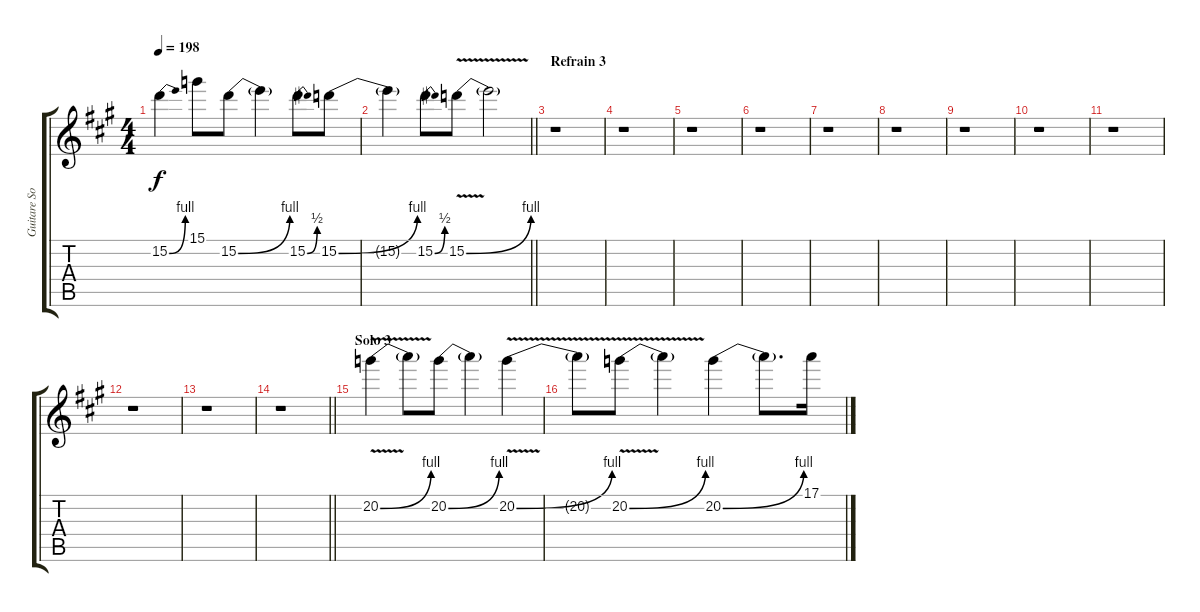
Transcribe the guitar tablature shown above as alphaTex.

\track ("Guitare Solo (Angus Young)" "Guitare So") {instrument distortionguitar}
\staff {score tabs}
\tuning (E4 B3 G3 D3 A2 E2) {hide}
\ts (4 4)
\tempo 198
\clef g2
\ks a
15.2{be (bend 0 0 60 4)}.4{dy f} 15.1.8 15.2{be (bend 0 0 60 4)}.8 15.2{t}.4 15.2{be (bend 0 0 60 2)}.8 15.2{be (bend 0 0 60 4)}.8 |
\barLineRight lightlight
15.2{t}.4 15.2{be (bend 0 0 60 2)}.8 15.2{be (bend 0 0 60 4) v}.8 15.2{t}.2 |
\section ("" "Refrain 3")
r.1 |
r.1 |
r.1 |
r.1 |
r.1 |
r.1 |
r.1 |
r.1 |
r.1 |
r.1 |
r.1 |
\barLineRight lightlight
r.1 |
\section ("" "Solo 3")
20.2{be (bend 0 0 60 4) v}.4 20.2{t}.8 20.2{be (bend 0 0 60 4)}.8 20.2{t}.4 20.2{be (bend 0 0 60 4) v}.4 |
20.2{t}.8 20.2{be (bend 0 0 60 4) v}.8 20.2{t}.4 20.2{be (bend 0 0 60 4)}.4 20.2{t}.8{d} 17.1.16
